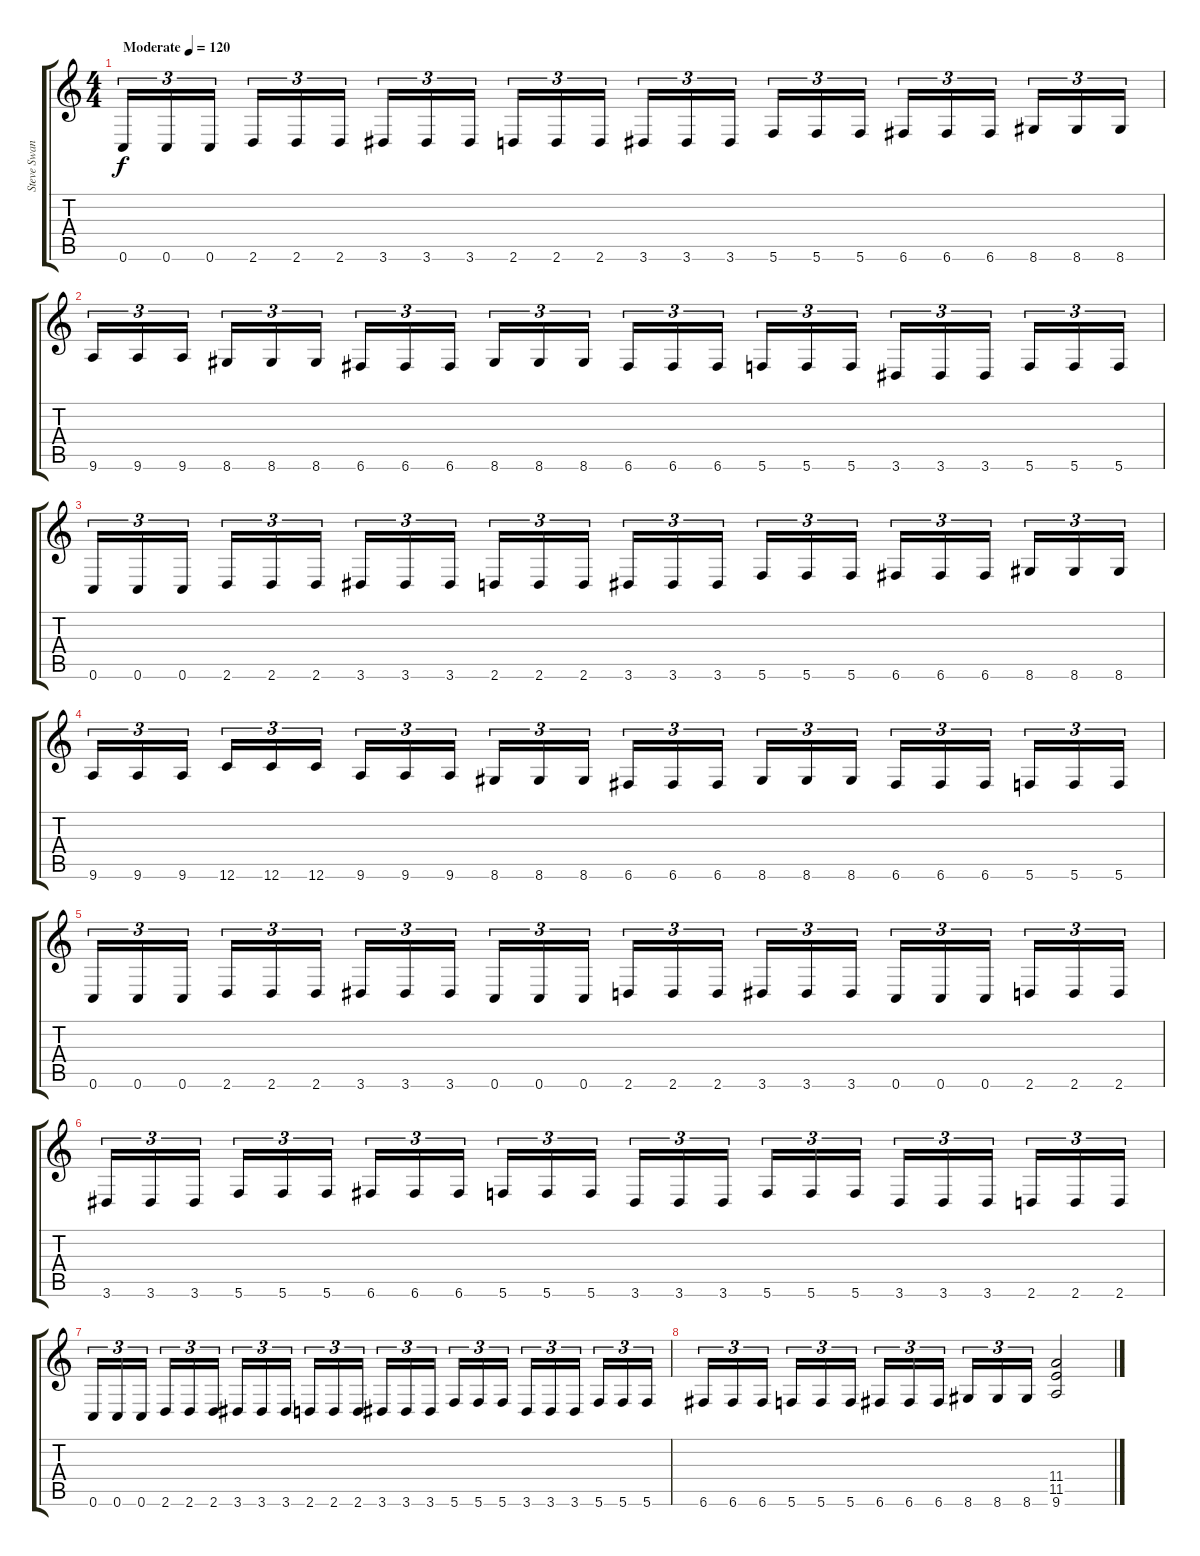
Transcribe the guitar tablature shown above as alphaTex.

\track ("Steve Swanson" "Steve Swan") {instrument distortionguitar}
\staff {score tabs}
\tuning (C4 G3 Eb3 Bb2 F2 C2) {hide}
\ts (4 4)
\tempo (120 "Moderate")
\clef g2
\ks c
0.6.16{tu (3 2) dy f instrument distortionguitar} 0.6.16{tu (3 2)} 0.6.16{tu (3 2)} 2.6.16{tu (3 2)} 2.6.16{tu (3 2)} 2.6.16{tu (3 2)} 3.6.16{tu (3 2)} 3.6.16{tu (3 2)} 3.6.16{tu (3 2)} 2.6.16{tu (3 2)} 2.6.16{tu (3 2)} 2.6.16{tu (3 2)} 3.6.16{tu (3 2)} 3.6.16{tu (3 2)} 3.6.16{tu (3 2)} 5.6.16{tu (3 2)} 5.6.16{tu (3 2)} 5.6.16{tu (3 2)} 6.6.16{tu (3 2)} 6.6.16{tu (3 2)} 6.6.16{tu (3 2)} 8.6.16{tu (3 2)} 8.6.16{tu (3 2)} 8.6.16{tu (3 2)} |
9.6.16{tu (3 2)} 9.6.16{tu (3 2)} 9.6.16{tu (3 2)} 8.6.16{tu (3 2)} 8.6.16{tu (3 2)} 8.6.16{tu (3 2)} 6.6.16{tu (3 2)} 6.6.16{tu (3 2)} 6.6.16{tu (3 2)} 8.6.16{tu (3 2)} 8.6.16{tu (3 2)} 8.6.16{tu (3 2)} 6.6.16{tu (3 2)} 6.6.16{tu (3 2)} 6.6.16{tu (3 2)} 5.6.16{tu (3 2)} 5.6.16{tu (3 2)} 5.6.16{tu (3 2)} 3.6.16{tu (3 2)} 3.6.16{tu (3 2)} 3.6.16{tu (3 2)} 5.6.16{tu (3 2)} 5.6.16{tu (3 2)} 5.6.16{tu (3 2)} |
0.6.16{tu (3 2)} 0.6.16{tu (3 2)} 0.6.16{tu (3 2)} 2.6.16{tu (3 2)} 2.6.16{tu (3 2)} 2.6.16{tu (3 2)} 3.6.16{tu (3 2)} 3.6.16{tu (3 2)} 3.6.16{tu (3 2)} 2.6.16{tu (3 2)} 2.6.16{tu (3 2)} 2.6.16{tu (3 2)} 3.6.16{tu (3 2)} 3.6.16{tu (3 2)} 3.6.16{tu (3 2)} 5.6.16{tu (3 2)} 5.6.16{tu (3 2)} 5.6.16{tu (3 2)} 6.6.16{tu (3 2)} 6.6.16{tu (3 2)} 6.6.16{tu (3 2)} 8.6.16{tu (3 2)} 8.6.16{tu (3 2)} 8.6.16{tu (3 2)} |
9.6.16{tu (3 2)} 9.6.16{tu (3 2)} 9.6.16{tu (3 2)} 12.6.16{tu (3 2)} 12.6.16{tu (3 2)} 12.6.16{tu (3 2)} 9.6.16{tu (3 2)} 9.6.16{tu (3 2)} 9.6.16{tu (3 2)} 8.6.16{tu (3 2)} 8.6.16{tu (3 2)} 8.6.16{tu (3 2)} 6.6.16{tu (3 2)} 6.6.16{tu (3 2)} 6.6.16{tu (3 2)} 8.6.16{tu (3 2)} 8.6.16{tu (3 2)} 8.6.16{tu (3 2)} 6.6.16{tu (3 2)} 6.6.16{tu (3 2)} 6.6.16{tu (3 2)} 5.6.16{tu (3 2)} 5.6.16{tu (3 2)} 5.6.16{tu (3 2)} |
0.6.16{tu (3 2)} 0.6.16{tu (3 2)} 0.6.16{tu (3 2)} 2.6.16{tu (3 2)} 2.6.16{tu (3 2)} 2.6.16{tu (3 2)} 3.6.16{tu (3 2)} 3.6.16{tu (3 2)} 3.6.16{tu (3 2)} 0.6.16{tu (3 2)} 0.6.16{tu (3 2)} 0.6.16{tu (3 2)} 2.6.16{tu (3 2)} 2.6.16{tu (3 2)} 2.6.16{tu (3 2)} 3.6.16{tu (3 2)} 3.6.16{tu (3 2)} 3.6.16{tu (3 2)} 0.6.16{tu (3 2)} 0.6.16{tu (3 2)} 0.6.16{tu (3 2)} 2.6.16{tu (3 2)} 2.6.16{tu (3 2)} 2.6.16{tu (3 2)} |
3.6.16{tu (3 2)} 3.6.16{tu (3 2)} 3.6.16{tu (3 2)} 5.6.16{tu (3 2)} 5.6.16{tu (3 2)} 5.6.16{tu (3 2)} 6.6.16{tu (3 2)} 6.6.16{tu (3 2)} 6.6.16{tu (3 2)} 5.6.16{tu (3 2)} 5.6.16{tu (3 2)} 5.6.16{tu (3 2)} 3.6.16{tu (3 2)} 3.6.16{tu (3 2)} 3.6.16{tu (3 2)} 5.6.16{tu (3 2)} 5.6.16{tu (3 2)} 5.6.16{tu (3 2)} 3.6.16{tu (3 2)} 3.6.16{tu (3 2)} 3.6.16{tu (3 2)} 2.6.16{tu (3 2)} 2.6.16{tu (3 2)} 2.6.16{tu (3 2)} |
0.6.16{tu (3 2)} 0.6.16{tu (3 2)} 0.6.16{tu (3 2)} 2.6.16{tu (3 2)} 2.6.16{tu (3 2)} 2.6.16{tu (3 2)} 3.6.16{tu (3 2)} 3.6.16{tu (3 2)} 3.6.16{tu (3 2)} 2.6.16{tu (3 2)} 2.6.16{tu (3 2)} 2.6.16{tu (3 2)} 3.6.16{tu (3 2)} 3.6.16{tu (3 2)} 3.6.16{tu (3 2)} 5.6.16{tu (3 2)} 5.6.16{tu (3 2)} 5.6.16{tu (3 2)} 3.6.16{tu (3 2)} 3.6.16{tu (3 2)} 3.6.16{tu (3 2)} 5.6.16{tu (3 2)} 5.6.16{tu (3 2)} 5.6.16{tu (3 2)} |
6.6.16{tu (3 2)} 6.6.16{tu (3 2)} 6.6.16{tu (3 2)} 5.6.16{tu (3 2)} 5.6.16{tu (3 2)} 5.6.16{tu (3 2)} 6.6.16{tu (3 2)} 6.6.16{tu (3 2)} 6.6.16{tu (3 2)} 8.6.16{tu (3 2)} 8.6.16{tu (3 2)} 8.6.16{tu (3 2)} (11.4 11.5{ss} 9.6).2
